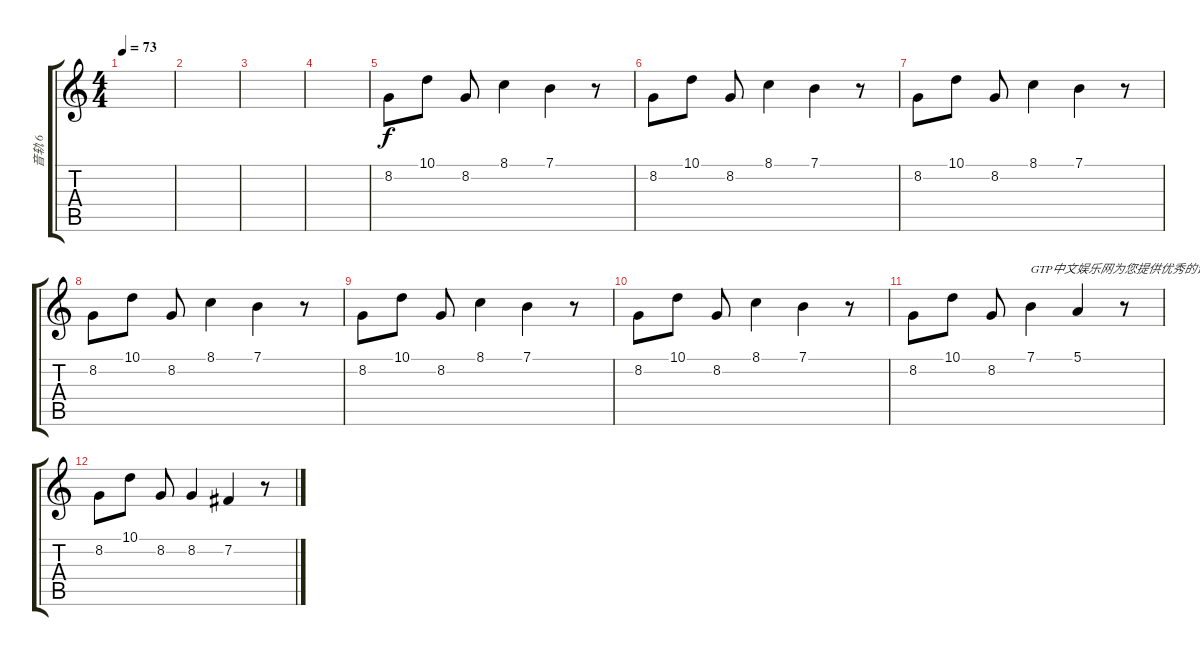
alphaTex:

\track ("音轨 6" "音轨 6") {instrument acousticgrandpiano}
\staff {score tabs}
\tuning (E4 B3 G3 D3 A2 E2) {hide}
\ts (4 4)
\tempo 73
\clef g2
\ks c
|
|
|
|
8.2.8 10.1.8 8.2.8 8.1.4 7.1.4 r.8 |
8.2.8 10.1.8 8.2.8 8.1.4 7.1.4 r.8 |
8.2.8 10.1.8 8.2.8 8.1.4 7.1.4 r.8 |
8.2.8 10.1.8 8.2.8 8.1.4 7.1.4 r.8 |
8.2.8 10.1.8 8.2.8 8.1.4 7.1.4 r.8 |
8.2.8 10.1.8 8.2.8 8.1.4 7.1.4 r.8 |
8.2.8 10.1.8 8.2.8 7.1.4{txt "GTP中文娱乐网为您提供优秀的谱子"} 5.1.4 r.8 |
8.2.8 10.1.8 8.2.8 8.2.4 7.2.4 r.8
